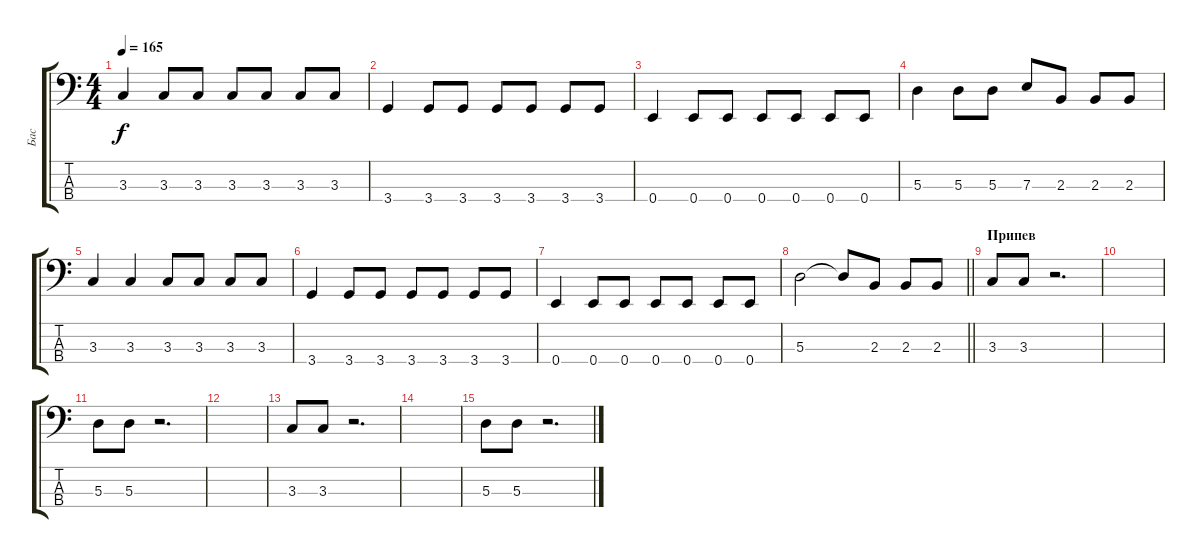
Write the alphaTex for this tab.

\track ("Бас" "Бас") {instrument electricbasspick}
\staff {score tabs}
\tuning (G2 D2 A1 E1) {hide}
\ts (4 4)
\tempo 165
\clef f4
\ks c
3.3.4{dy f} 3.3.8 3.3.8 3.3.8 3.3.8 3.3.8 3.3.8 |
3.4.4 3.4.8 3.4.8 3.4.8 3.4.8 3.4.8 3.4.8 |
0.4.4 0.4.8 0.4.8 0.4.8 0.4.8 0.4.8 0.4.8 |
5.3.4 5.3.8 5.3.8 7.3.8 2.3.8 2.3.8 2.3.8 |
3.3.4 3.3.4 3.3.8 3.3.8 3.3.8 3.3.8 |
3.4.4 3.4.8 3.4.8 3.4.8 3.4.8 3.4.8 3.4.8 |
0.4.4 0.4.8 0.4.8 0.4.8 0.4.8 0.4.8 0.4.8 |
\barLineRight lightlight
5.3.2 5.3{t}.8 2.3.8 2.3.8 2.3.8 |
\section ("" "Припев")
3.3.8 3.3.8 r.2{d} |
|
5.3.8 5.3.8 r.2{d} |
|
3.3.8 3.3.8 r.2{d} |
|
5.3.8 5.3.8 r.2{d}
